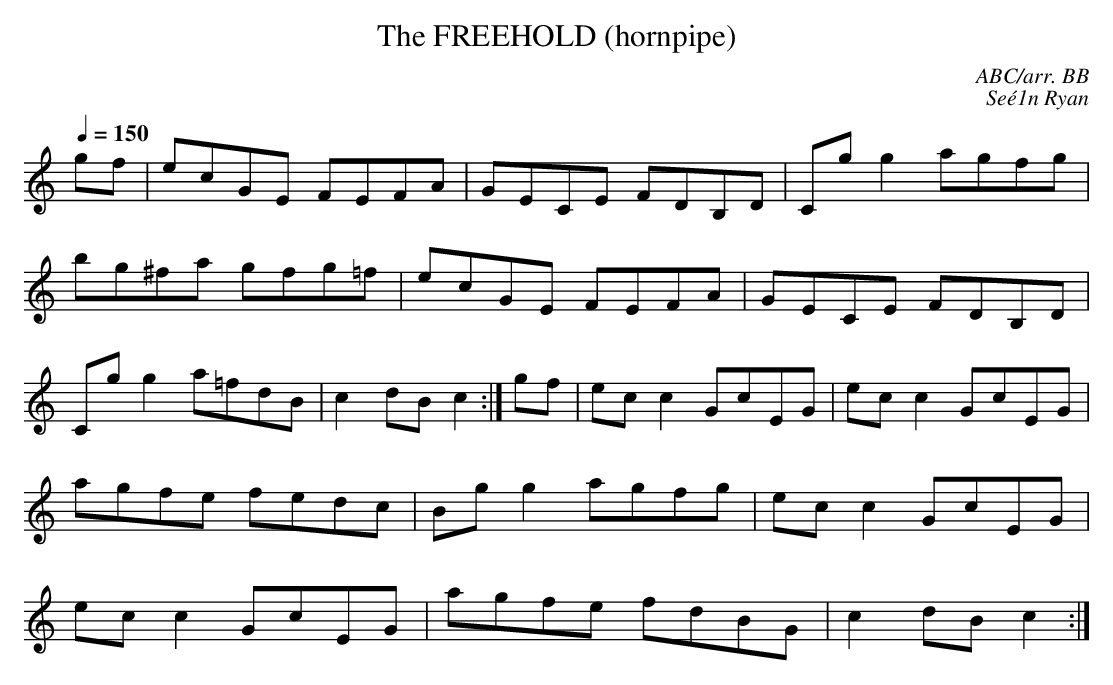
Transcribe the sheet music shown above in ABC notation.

X:1
T:FREEHOLD (hornpipe), The\
C:ABC/arr. BB\
C:Se\'e1n Ryan\
Q:1/4=150\
L:1/8\
M:C|\
K:C\
gf|ecGE FEFA|GECE FDB,D|Cg g2 agfg|bg^fa gfg=f|\
ecGE FEFA|GECE FDB,D|Cg g2 a=fdB|c2 dB c2:|\
gf|ec c2 GcEG|ec c2 GcEG|agfe fedc|Bg g2 agfg|\
ec c2 GcEG|ec c2 GcEG|agfe fdBG|c2 dB c2:|\
\
\
